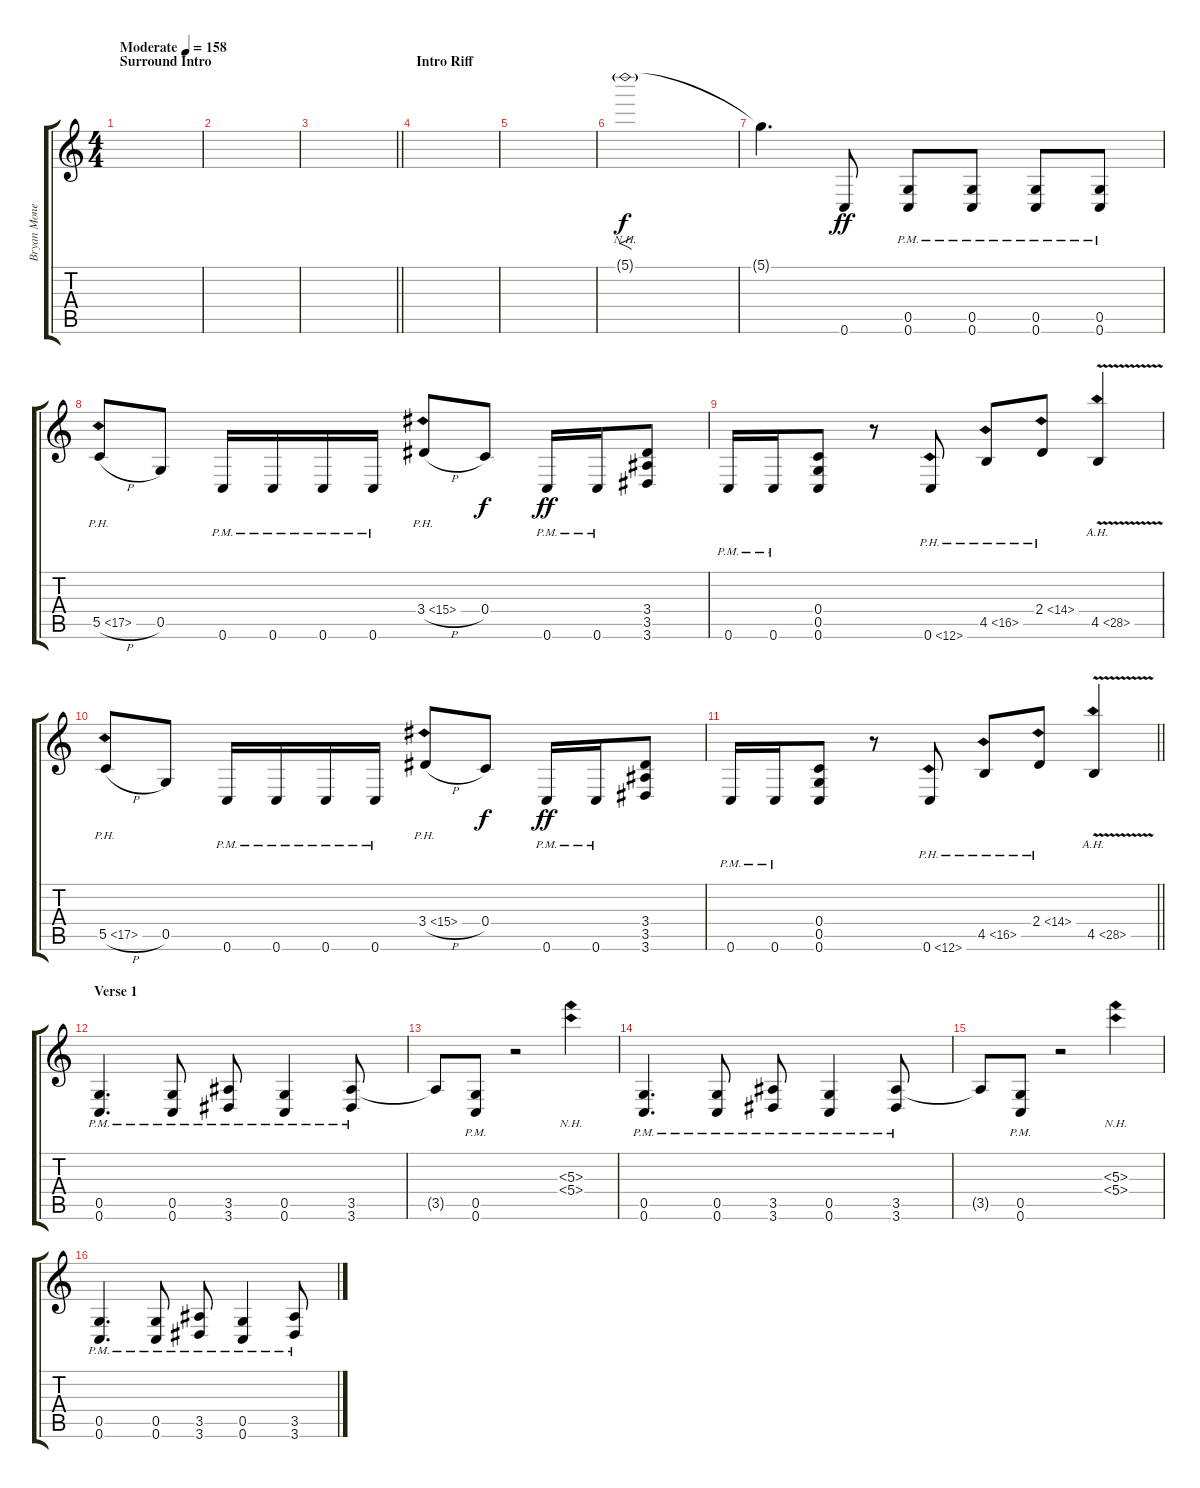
\track ("Bryan Money [Gtr.2]" "Bryan Mone") {instrument distortionguitar}
\staff {score tabs}
\tuning (D4 A3 F3 C3 G2 C2) {hide}
\ts (4 4)
\section ("" "Surround Intro")
\tempo (158 "Moderate")
\clef g2
\ks c
|
|
\barLineRight lightlight
|
\section ("" "Intro Riff")
|
|
5.1{nh g}.1{f} |
5.1{t}.4{d dy f} 0.6.8{dy ff} (0.5{pm} 0.6{pm}).8 (0.5{pm} 0.6{pm}).8 (0.5{pm} 0.6{pm}).8 (0.5{pm} 0.6{pm}).8 |
5.5{ph 12 h}.8 0.5.8 0.6{pm}.16 0.6{pm}.16 0.6{pm}.16 0.6{pm}.16 3.4{ph 12 h}.8 0.4.8{dy f} 0.6{pm}.16{dy ff} 0.6{pm}.16 (3.4 3.5 3.6).8 |
0.6{pm}.16 0.6{pm}.16 (0.4 0.5 0.6).8 r.8 0.6{ph 12}.8 4.5{ph 12}.8 2.4{ph 12}.8 4.5{ah 24 v}.4 |
5.5{ph 12 h}.8 0.5.8 0.6{pm}.16 0.6{pm}.16 0.6{pm}.16 0.6{pm}.16 3.4{ph 12 h}.8 0.4.8{dy f} 0.6{pm}.16{dy ff} 0.6{pm}.16 (3.4 3.5 3.6).8 |
\barLineRight lightlight
0.6{pm}.16 0.6{pm}.16 (0.4 0.5 0.6).8 r.8 0.6{ph 12}.8 4.5{ph 12}.8 2.4{ph 12}.8 4.5{ah 24 v}.4 |
\section ("" "Verse 1")
(0.5{pm} 0.6{pm}).4{d} (0.5{pm} 0.6{pm}).8 (3.5{pm} 3.6{pm}).8 (0.5{pm} 0.6{pm}).4 (3.5{pm} 3.6{pm}).8 |
3.5{t}.8 (0.5{pm} 0.6{pm}).8 r.2 (5.3{nh} 5.4{nh}).4 |
(0.5{pm} 0.6{pm}).4{d} (0.5{pm} 0.6{pm}).8 (3.5{pm} 3.6{pm}).8 (0.5{pm} 0.6{pm}).4 (3.5{pm} 3.6{pm}).8 |
3.5{t}.8 (0.5{pm} 0.6{pm}).8 r.2 (5.3{nh} 5.4{nh}).4 |
(0.5{pm} 0.6{pm}).4{d} (0.5{pm} 0.6{pm}).8 (3.5{pm} 3.6{pm}).8 (0.5{pm} 0.6{pm}).4 (3.5{pm} 3.6{pm}).8
